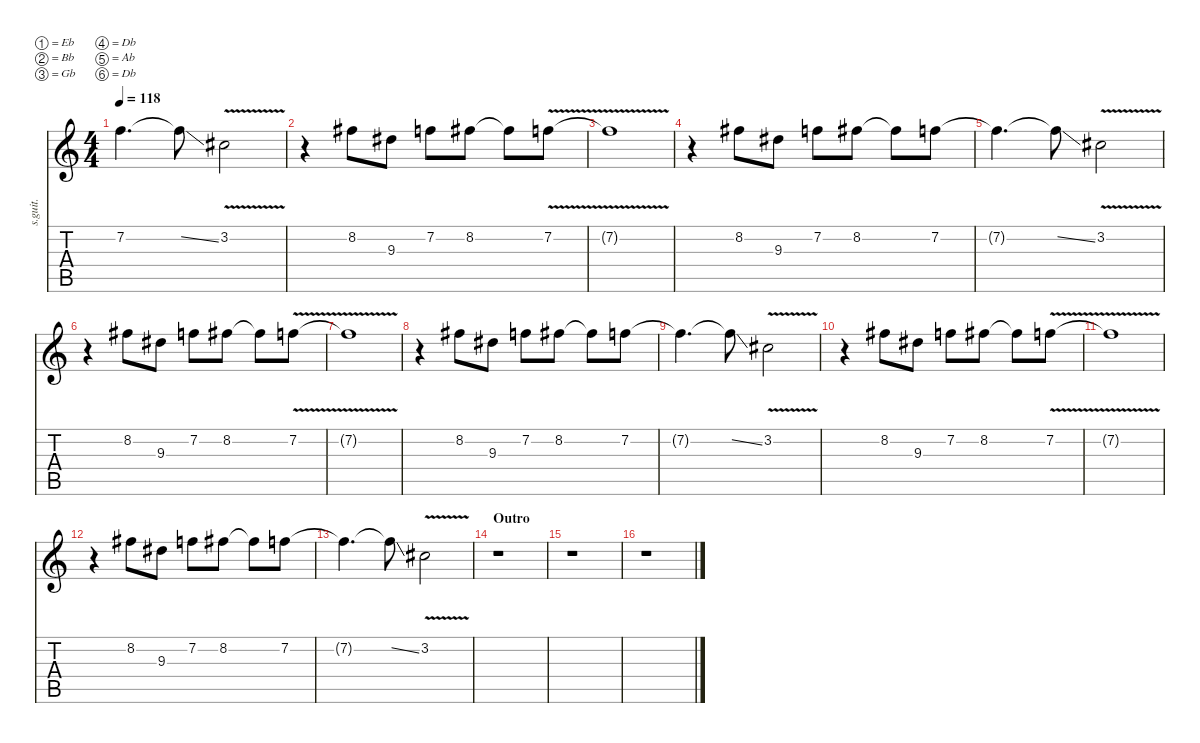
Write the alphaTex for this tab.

\defaultSystemsLayout 4
\hideDynamics
\bracketExtendMode nobrackets
\track ("Harmony Rhythm [Zacky Vengeance]" "s.guit.") {instrument distortionguitar}
\staff {score tabs}
\tuning (Eb4 Bb3 Gb3 Db3 Ab2 Db2)
\ts (4 4)
\tempo 118
\clef g2
\ks c
7.2{t}.4{d lyrics (0 "") lyrics (1 "") lyrics (2 "") lyrics (3 "") lyrics (4 "") dy f} 7.2{ss t}.8{lyrics (0 "") lyrics (1 "") lyrics (2 "") lyrics (3 "") lyrics (4 "")} 3.2{v acc #}.2{lyrics (0 "") lyrics (1 "") lyrics (2 "") lyrics (3 "") lyrics (4 "")} |
r.4 8.2{acc #}.8{lyrics (0 "") lyrics (1 "") lyrics (2 "") lyrics (3 "") lyrics (4 "")} 9.3{acc #}.8{lyrics (0 "") lyrics (1 "") lyrics (2 "") lyrics (3 "") lyrics (4 "")} 7.2.8{lyrics (0 "") lyrics (1 "") lyrics (2 "") lyrics (3 "") lyrics (4 "")} 8.2{acc #}.8{lyrics (0 "") lyrics (1 "") lyrics (2 "") lyrics (3 "") lyrics (4 "")} 8.2{t acc #}.8{lyrics (0 "") lyrics (1 "") lyrics (2 "") lyrics (3 "") lyrics (4 "")} 7.2{v}.8{lyrics (0 "") lyrics (1 "") lyrics (2 "") lyrics (3 "") lyrics (4 "")} |
7.2{t}.1{lyrics (0 "") lyrics (1 "") lyrics (2 "") lyrics (3 "") lyrics (4 "")} |
r.4 8.2{acc #}.8{lyrics (0 "") lyrics (1 "") lyrics (2 "") lyrics (3 "") lyrics (4 "")} 9.3{acc #}.8{lyrics (0 "") lyrics (1 "") lyrics (2 "") lyrics (3 "") lyrics (4 "")} 7.2.8{lyrics (0 "") lyrics (1 "") lyrics (2 "") lyrics (3 "") lyrics (4 "")} 8.2{acc #}.8{lyrics (0 "") lyrics (1 "") lyrics (2 "") lyrics (3 "") lyrics (4 "")} 8.2{t acc #}.8{lyrics (0 "") lyrics (1 "") lyrics (2 "") lyrics (3 "") lyrics (4 "")} 7.2.8{lyrics (0 "") lyrics (1 "") lyrics (2 "") lyrics (3 "") lyrics (4 "")} |
7.2{t}.4{d lyrics (0 "") lyrics (1 "") lyrics (2 "") lyrics (3 "") lyrics (4 "")} 7.2{ss t}.8{lyrics (0 "") lyrics (1 "") lyrics (2 "") lyrics (3 "") lyrics (4 "")} 3.2{v acc #}.2{lyrics (0 "") lyrics (1 "") lyrics (2 "") lyrics (3 "") lyrics (4 "")} |
r.4 8.2{acc #}.8{lyrics (0 "") lyrics (1 "") lyrics (2 "") lyrics (3 "") lyrics (4 "")} 9.3{acc #}.8{lyrics (0 "") lyrics (1 "") lyrics (2 "") lyrics (3 "") lyrics (4 "")} 7.2.8{lyrics (0 "") lyrics (1 "") lyrics (2 "") lyrics (3 "") lyrics (4 "")} 8.2{acc #}.8{lyrics (0 "") lyrics (1 "") lyrics (2 "") lyrics (3 "") lyrics (4 "")} 8.2{t acc #}.8{lyrics (0 "") lyrics (1 "") lyrics (2 "") lyrics (3 "") lyrics (4 "")} 7.2{v}.8{lyrics (0 "") lyrics (1 "") lyrics (2 "") lyrics (3 "") lyrics (4 "")} |
7.2{t}.1{lyrics (0 "") lyrics (1 "") lyrics (2 "") lyrics (3 "") lyrics (4 "")} |
r.4 8.2{acc #}.8{lyrics (0 "") lyrics (1 "") lyrics (2 "") lyrics (3 "") lyrics (4 "")} 9.3{acc #}.8{lyrics (0 "") lyrics (1 "") lyrics (2 "") lyrics (3 "") lyrics (4 "")} 7.2.8{lyrics (0 "") lyrics (1 "") lyrics (2 "") lyrics (3 "") lyrics (4 "")} 8.2{acc #}.8{lyrics (0 "") lyrics (1 "") lyrics (2 "") lyrics (3 "") lyrics (4 "")} 8.2{t acc #}.8{lyrics (0 "") lyrics (1 "") lyrics (2 "") lyrics (3 "") lyrics (4 "")} 7.2.8{lyrics (0 "") lyrics (1 "") lyrics (2 "") lyrics (3 "") lyrics (4 "")} |
7.2{t}.4{d lyrics (0 "") lyrics (1 "") lyrics (2 "") lyrics (3 "") lyrics (4 "")} 7.2{ss t}.8{lyrics (0 "") lyrics (1 "") lyrics (2 "") lyrics (3 "") lyrics (4 "")} 3.2{v acc #}.2{lyrics (0 "") lyrics (1 "") lyrics (2 "") lyrics (3 "") lyrics (4 "")} |
r.4 8.2{acc #}.8{lyrics (0 "") lyrics (1 "") lyrics (2 "") lyrics (3 "") lyrics (4 "")} 9.3{acc #}.8{lyrics (0 "") lyrics (1 "") lyrics (2 "") lyrics (3 "") lyrics (4 "")} 7.2.8{lyrics (0 "") lyrics (1 "") lyrics (2 "") lyrics (3 "") lyrics (4 "")} 8.2{acc #}.8{lyrics (0 "") lyrics (1 "") lyrics (2 "") lyrics (3 "") lyrics (4 "")} 8.2{t acc #}.8{lyrics (0 "") lyrics (1 "") lyrics (2 "") lyrics (3 "") lyrics (4 "")} 7.2{v}.8{lyrics (0 "") lyrics (1 "") lyrics (2 "") lyrics (3 "") lyrics (4 "")} |
7.2{t}.1{lyrics (0 "") lyrics (1 "") lyrics (2 "") lyrics (3 "") lyrics (4 "")} |
r.4 8.2{acc #}.8{lyrics (0 "") lyrics (1 "") lyrics (2 "") lyrics (3 "") lyrics (4 "")} 9.3{acc #}.8{lyrics (0 "") lyrics (1 "") lyrics (2 "") lyrics (3 "") lyrics (4 "")} 7.2.8{lyrics (0 "") lyrics (1 "") lyrics (2 "") lyrics (3 "") lyrics (4 "")} 8.2{acc #}.8{lyrics (0 "") lyrics (1 "") lyrics (2 "") lyrics (3 "") lyrics (4 "")} 8.2{t acc #}.8{lyrics (0 "") lyrics (1 "") lyrics (2 "") lyrics (3 "") lyrics (4 "")} 7.2.8{lyrics (0 "") lyrics (1 "") lyrics (2 "") lyrics (3 "") lyrics (4 "")} |
7.2{t}.4{d lyrics (0 "") lyrics (1 "") lyrics (2 "") lyrics (3 "") lyrics (4 "")} 7.2{ss t}.8{lyrics (0 "") lyrics (1 "") lyrics (2 "") lyrics (3 "") lyrics (4 "")} 3.2{v acc #}.2{lyrics (0 "") lyrics (1 "") lyrics (2 "") lyrics (3 "") lyrics (4 "")} |
\section ("" "Outro")
r.1 |
r.1 |
r.1
